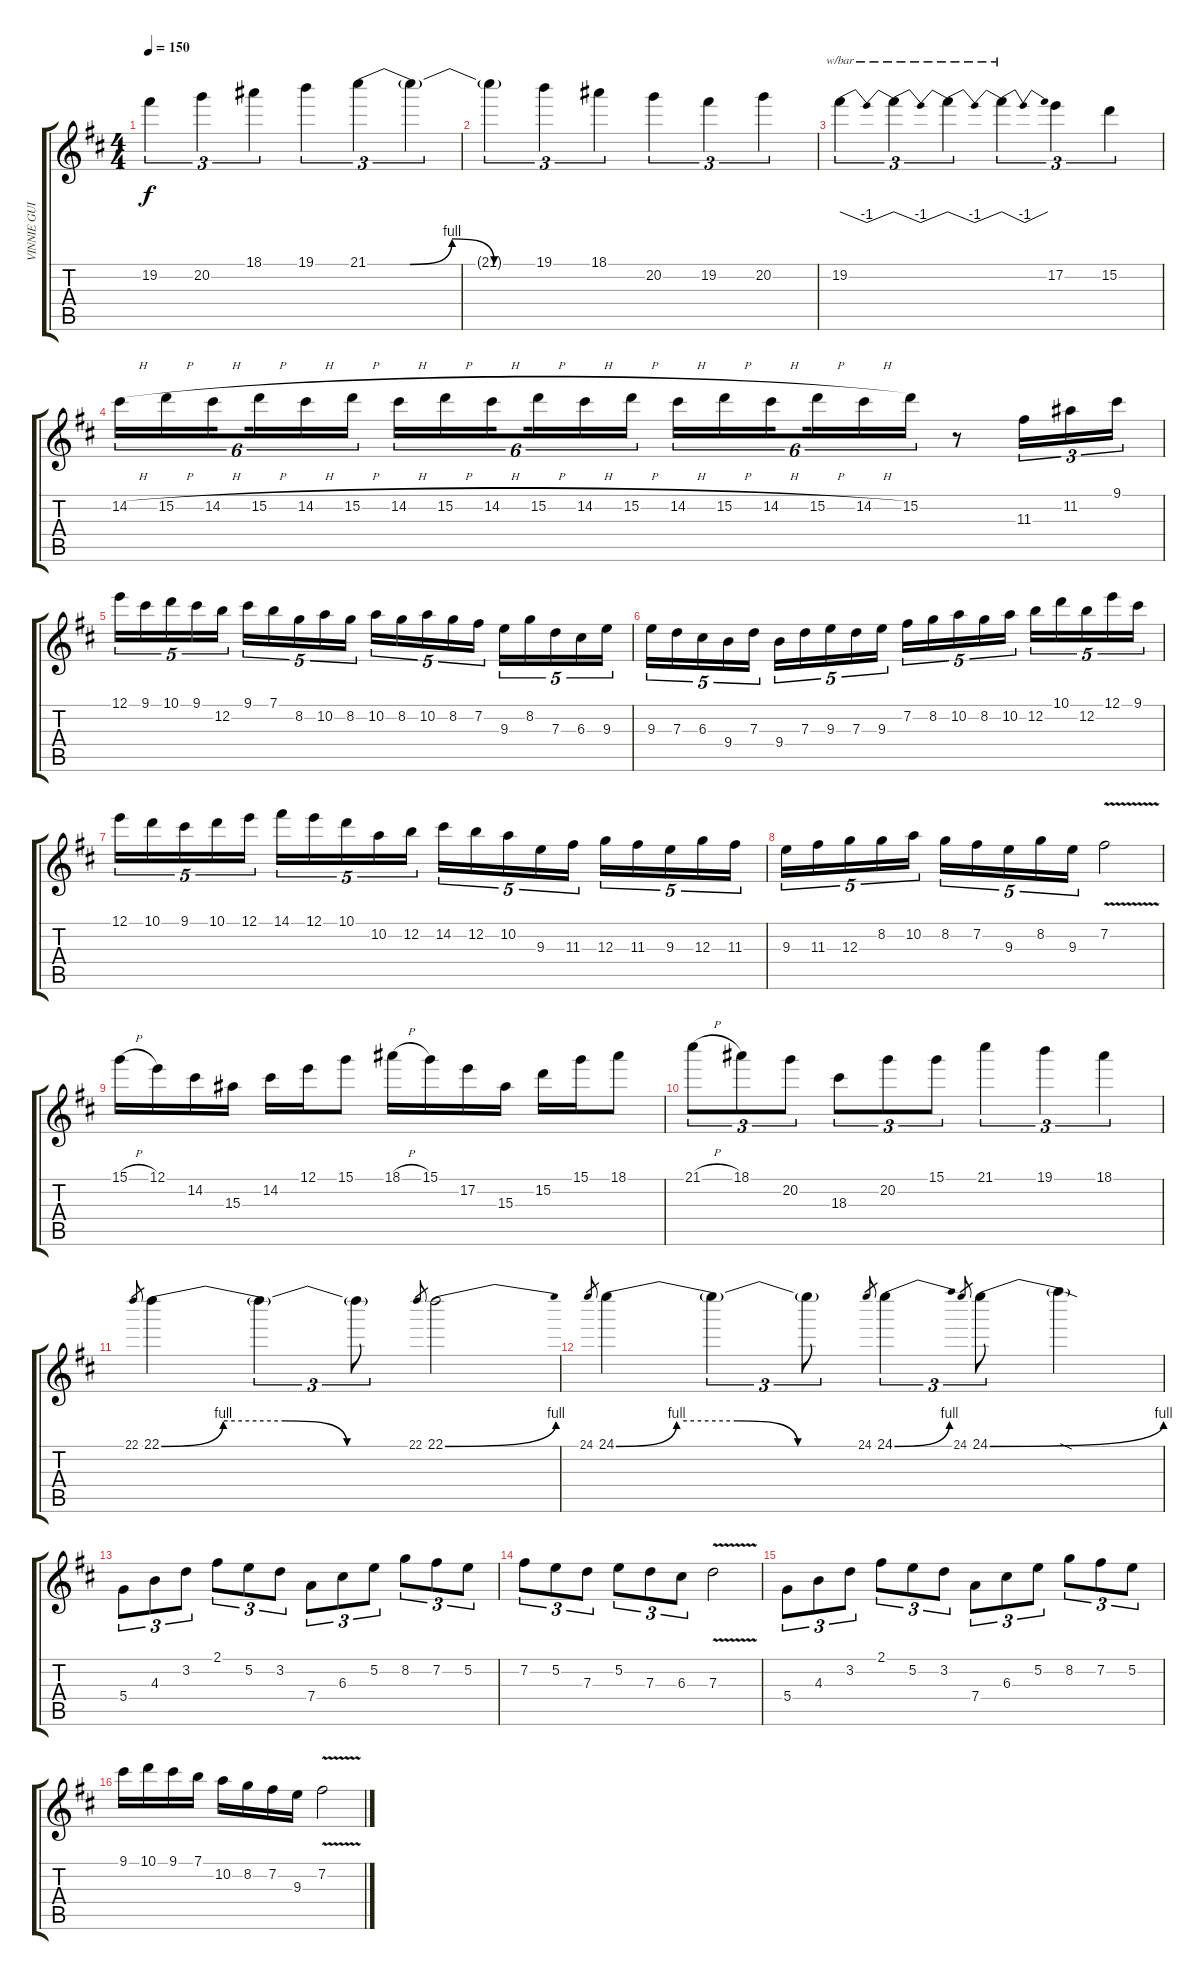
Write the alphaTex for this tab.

\track ("VINNIE GUITAR 1" "VINNIE GUI") {instrument overdrivenguitar}
\staff {score tabs}
\tuning (E4 B3 G3 D3 A2 E2) {hide}
\ts (4 4)
\tempo 150
\clef g2
\ks d
19.2.4{tu (3 2) dy f} 20.2.4{tu (3 2)} 18.1.4{tu (3 2)} 19.1.4{tu (3 2)} 21.1{be (custom 0 0 15 0 30 4 45 0 60 0)}.4{tu (3 2)} 21.1{t}.4{tu (3 2)} |
21.1{t}.4{tu (3 2)} 19.1.4{tu (3 2)} 18.1.4{tu (3 2)} 20.2.4{tu (3 2)} 19.2.4{tu (3 2)} 20.2.4{tu (3 2)} |
19.2.4{tu (3 2) tbe (dip default 0 0 30 -4 60 0)} 19.2{t}.4{tu (3 2) tbe (dip default 0 0 30 -4 60 0)} 19.2{t}.4{tu (3 2) tbe (dip default 0 0 30 -4 60 0)} 19.2{t}.4{tu (3 2) tbe (dip default 0 0 30 -4 60 0)} 17.2.4{tu (3 2)} 15.2.4{tu (3 2)} |
14.2{h}.16{tu (6 4)} 15.2{h}.16{tu (6 4)} 14.2{h}.16{tu (6 4) beam splitsecondary} 15.2{h}.16{tu (6 4)} 14.2{h}.16{tu (6 4)} 15.2{h}.16{tu (6 4)} 14.2{h}.16{tu (6 4)} 15.2{h}.16{tu (6 4)} 14.2{h}.16{tu (6 4) beam splitsecondary} 15.2{h}.16{tu (6 4)} 14.2{h}.16{tu (6 4)} 15.2{h}.16{tu (6 4)} 14.2{h}.16{tu (6 4)} 15.2{h}.16{tu (6 4)} 14.2{h}.16{tu (6 4) beam splitsecondary} 15.2{h}.16{tu (6 4)} 14.2{h}.16{tu (6 4)} 15.2.16{tu (6 4)} r.8 11.3.16{tu (3 2)} 11.2.16{tu (3 2)} 9.1.16{tu (3 2)} |
12.1.16{tu (5 4)} 9.1.16{tu (5 4)} 10.1.16{tu (5 4)} 9.1.16{tu (5 4)} 12.2.16{tu (5 4)} 9.1.16{tu (5 4)} 7.1.16{tu (5 4)} 8.2.16{tu (5 4)} 10.2.16{tu (5 4)} 8.2.16{tu (5 4)} 10.2.16{tu (5 4)} 8.2.16{tu (5 4)} 10.2.16{tu (5 4)} 8.2.16{tu (5 4)} 7.2.16{tu (5 4)} 9.3.16{tu (5 4)} 8.2.16{tu (5 4)} 7.3.16{tu (5 4)} 6.3.16{tu (5 4)} 9.3.16{tu (5 4)} |
9.3.16{tu (5 4)} 7.3.16{tu (5 4)} 6.3.16{tu (5 4)} 9.4.16{tu (5 4)} 7.3.16{tu (5 4)} 9.4.16{tu (5 4)} 7.3.16{tu (5 4)} 9.3.16{tu (5 4)} 7.3.16{tu (5 4)} 9.3.16{tu (5 4)} 7.2.16{tu (5 4)} 8.2.16{tu (5 4)} 10.2.16{tu (5 4)} 8.2.16{tu (5 4)} 10.2.16{tu (5 4)} 12.2.16{tu (5 4)} 10.1.16{tu (5 4)} 12.2.16{tu (5 4)} 12.1.16{tu (5 4)} 9.1.16{tu (5 4)} |
12.1.16{tu (5 4)} 10.1.16{tu (5 4)} 9.1.16{tu (5 4)} 10.1.16{tu (5 4)} 12.1.16{tu (5 4)} 14.1.16{tu (5 4)} 12.1.16{tu (5 4)} 10.1.16{tu (5 4)} 10.2.16{tu (5 4)} 12.2.16{tu (5 4)} 14.2.16{tu (5 4)} 12.2.16{tu (5 4)} 10.2.16{tu (5 4)} 9.3.16{tu (5 4)} 11.3.16{tu (5 4)} 12.3.16{tu (5 4)} 11.3.16{tu (5 4)} 9.3.16{tu (5 4)} 12.3.16{tu (5 4)} 11.3.16{tu (5 4)} |
9.3.16{tu (5 4)} 11.3.16{tu (5 4)} 12.3.16{tu (5 4)} 8.2.16{tu (5 4)} 10.2.16{tu (5 4)} 8.2.16{tu (5 4)} 7.2.16{tu (5 4)} 9.3.16{tu (5 4)} 8.2.16{tu (5 4)} 9.3.16{tu (5 4)} 7.2{v}.2 |
15.1{h}.16 12.1.16 14.2.16 15.3.16 14.2.16 12.1.16 15.1.8 18.1{h}.16 15.1.16 17.2.16 15.3.16 15.2.16 15.1.16 18.1.8 |
21.1{h}.8{tu (3 2)} 18.1.8{tu (3 2)} 20.2.8{tu (3 2)} 18.3.8{tu (3 2)} 20.2.8{tu (3 2)} 15.1.8{tu (3 2)} 21.1.4{tu (3 2)} 19.1.4{tu (3 2)} 18.1.4{tu (3 2)} |
22.1.8{gr} 22.1{be (custom 0 0 15 4 30 4 45 0 60 0)}.4 22.1{t}.4{tu (3 2)} 22.1{t}.8{tu (3 2)} 22.1.8{gr} 22.1{be (bend 0 0 60 4)}.2 |
24.1.8{gr} 24.1{be (custom 0 0 15 4 30 4 45 0 60 0)}.4 24.1{t}.4{tu (3 2)} 24.1{t}.8{tu (3 2)} 24.1.8{gr} 24.1{be (bend 0 0 60 4)}.4{tu (3 2)} 24.1.8{gr} 24.1{be (bend 0 0 60 4)}.8{tu (3 2)} 24.1{sod t}.4 |
5.4.8{tu (3 2) volume 14} 4.3.8{tu (3 2)} 3.2.8{tu (3 2)} 2.1.8{tu (3 2)} 5.2.8{tu (3 2)} 3.2.8{tu (3 2)} 7.4.8{tu (3 2)} 6.3.8{tu (3 2)} 5.2.8{tu (3 2)} 8.2.8{tu (3 2)} 7.2.8{tu (3 2)} 5.2.8{tu (3 2)} |
7.2.8{tu (3 2)} 5.2.8{tu (3 2)} 7.3.8{tu (3 2)} 5.2.8{tu (3 2)} 7.3.8{tu (3 2)} 6.3.8{tu (3 2)} 7.3{v}.2 |
5.4.8{tu (3 2)} 4.3.8{tu (3 2)} 3.2.8{tu (3 2)} 2.1.8{tu (3 2)} 5.2.8{tu (3 2)} 3.2.8{tu (3 2)} 7.4.8{tu (3 2)} 6.3.8{tu (3 2)} 5.2.8{tu (3 2)} 8.2.8{tu (3 2)} 7.2.8{tu (3 2)} 5.2.8{tu (3 2)} |
9.1.16 10.1.16 9.1.16 7.1.16 10.2.16 8.2.16 7.2.16 9.3.16 7.2{v}.2
